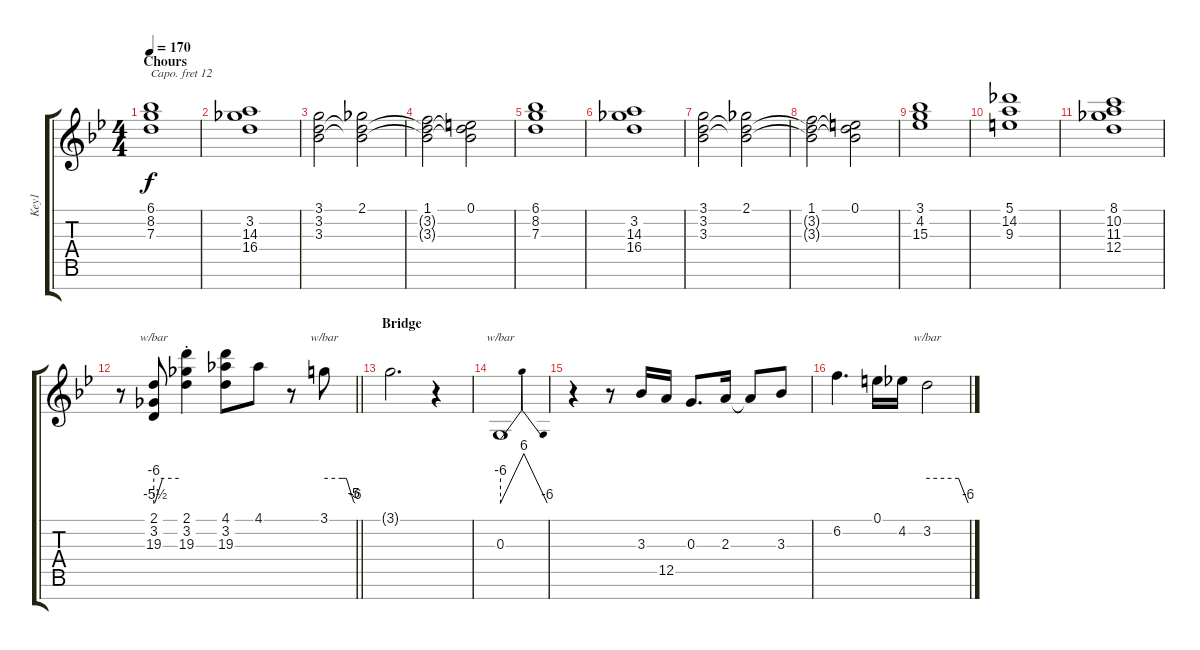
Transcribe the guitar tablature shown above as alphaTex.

\track ("Key1" "Key1") {instrument drawbarorgan}
\staff {score tabs}
\capo 12
\tuning (E4 B3 G3 D3 A2 E2 B1) {hide}
\ts (4 4)
\section ("" "Chours")
\tempo 170
\clef g2
\ks bb
(6.1 8.2 7.3).1{dy f} |
(3.2 14.3 16.4).1 |
(3.1 3.2 3.3).2 (2.1 3.2{t} 3.3{t}).2 |
(1.1 3.2{t} 3.3{t}).2 (0.1 3.2{t} 3.3{t}).2 |
(6.1 8.2 7.3).1 |
(3.2 14.3 16.4).1 |
(3.1 3.2 3.3).2 (2.1 3.2{t} 3.3{t}).2 |
(1.1 3.2{t} 3.3{t}).2 (0.1 3.2{t} 3.3{t}).2 |
(3.1 4.2 15.3).1 |
(5.1 14.2 9.3).1 |
(8.1 10.2 11.3 12.4).1 |
\barLineRight lightlight
r.8 (2.1 3.2 19.3).8{tbe (custom default 0 -24 3 -22 21 0 60 0)} (2.1{st} 3.2{st} 19.3{st}).4 (4.1 3.2 19.3).8 4.1.8 r.8 3.1.8{tbe (custom default 0 0 35 0 41 0 43 0 57 -20 60 -24)} |
\section ("" "Bridge")
3.1{t}.2{d} r.4 |
0.3.1{tbe (dip default 0 -24 30 24 60 -24)} |
r.4 r.8 3.3.16 12.5.16 0.3.8{d} 2.3.16 2.3{t}.8 3.3.8 |
6.2.4{d} 0.1.16 4.2.16 3.2.2{tbe (custom default 0 0 46 0 60 -24)}
